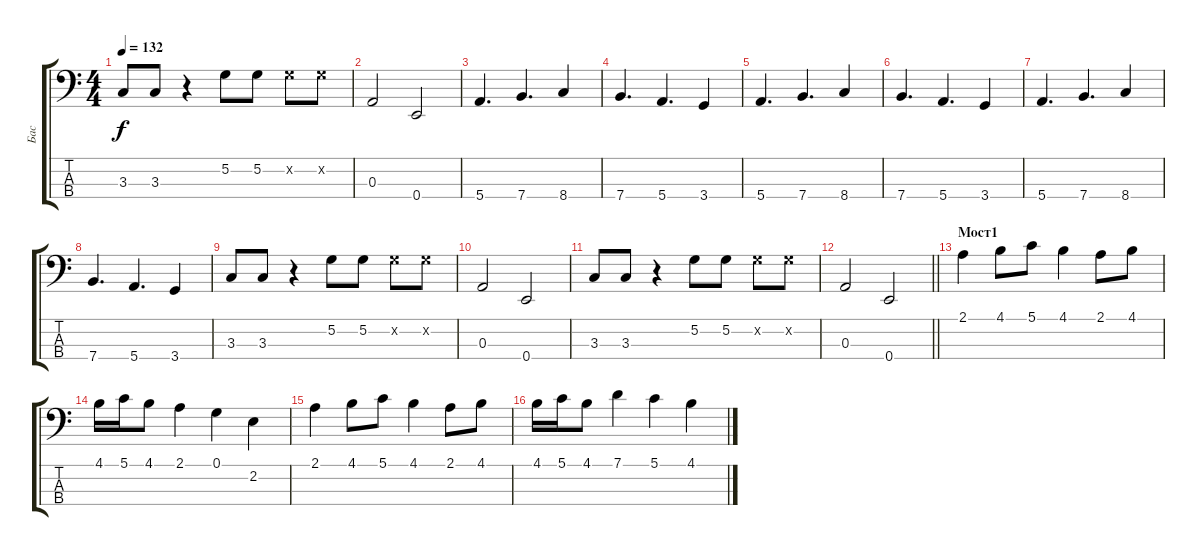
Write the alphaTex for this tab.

\track ("Бас" "Бас") {instrument electricbassfinger}
\staff {score tabs}
\tuning (G2 D2 A1 E1) {hide}
\ts (4 4)
\tempo 132
\clef f4
\ks c
3.3.8{dy f} 3.3.8 r.4 5.2.8 5.2.8 5.2{x}.8 5.2{x}.8 |
0.3.2 0.4.2 |
5.4.4{d} 7.4.4{d} 8.4.4 |
7.4.4{d} 5.4.4{d} 3.4.4 |
5.4.4{d} 7.4.4{d} 8.4.4 |
7.4.4{d} 5.4.4{d} 3.4.4 |
5.4.4{d} 7.4.4{d} 8.4.4 |
7.4.4{d} 5.4.4{d} 3.4.4 |
3.3.8 3.3.8 r.4 5.2.8 5.2.8 5.2{x}.8 5.2{x}.8 |
0.3.2 0.4.2 |
3.3.8 3.3.8 r.4 5.2.8 5.2.8 5.2{x}.8 5.2{x}.8 |
\barLineRight lightlight
0.3.2 0.4.2 |
\section ("" "Мост1")
2.1.4 4.1.8 5.1.8 4.1.4 2.1.8 4.1.8 |
4.1.16 5.1.16 4.1.8 2.1.4 0.1.4 2.2.4 |
2.1.4 4.1.8 5.1.8 4.1.4 2.1.8 4.1.8 |
4.1.16 5.1.16 4.1.8 7.1.4 5.1.4 4.1.4
